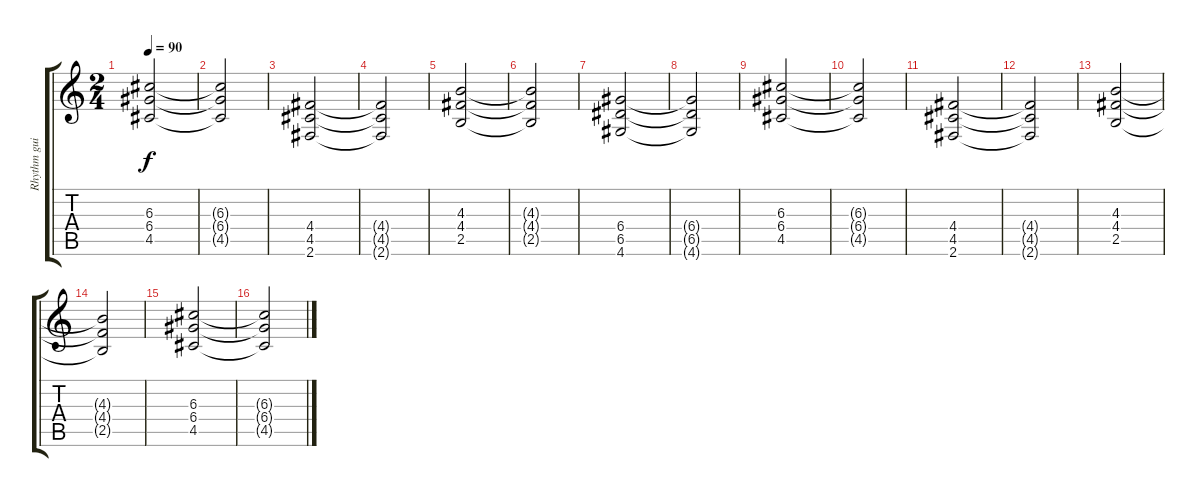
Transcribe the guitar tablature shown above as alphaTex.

\track ("Rhythm guitar + addition lead" "Rhythm gui") {instrument overdrivenguitar}
\staff {score tabs}
\tuning (E4 B3 G3 D3 A2 E2) {hide}
\ts (2 4)
\tempo 90
\clef g2
\ks c
(6.3 6.4 4.5).2{dy f volume 12} |
(6.3{t} 6.4{t} 4.5{t}).2 |
(4.4 4.5 2.6).2 |
(4.4{t} 4.5{t} 2.6{t}).2 |
(4.3 4.4 2.5).2 |
(4.3{t} 4.4{t} 2.5{t}).2 |
(6.4 6.5 4.6).2 |
(6.4{t} 6.5{t} 4.6{t}).2 |
(6.3 6.4 4.5).2{volume 12} |
(6.3{t} 6.4{t} 4.5{t}).2 |
(4.4 4.5 2.6).2 |
(4.4{t} 4.5{t} 2.6{t}).2 |
(4.3 4.4 2.5).2 |
(4.3{t} 4.4{t} 2.5{t}).2 |
(6.3 6.4 4.5).2 |
(6.3{t} 6.4{t} 4.5{t}).2
